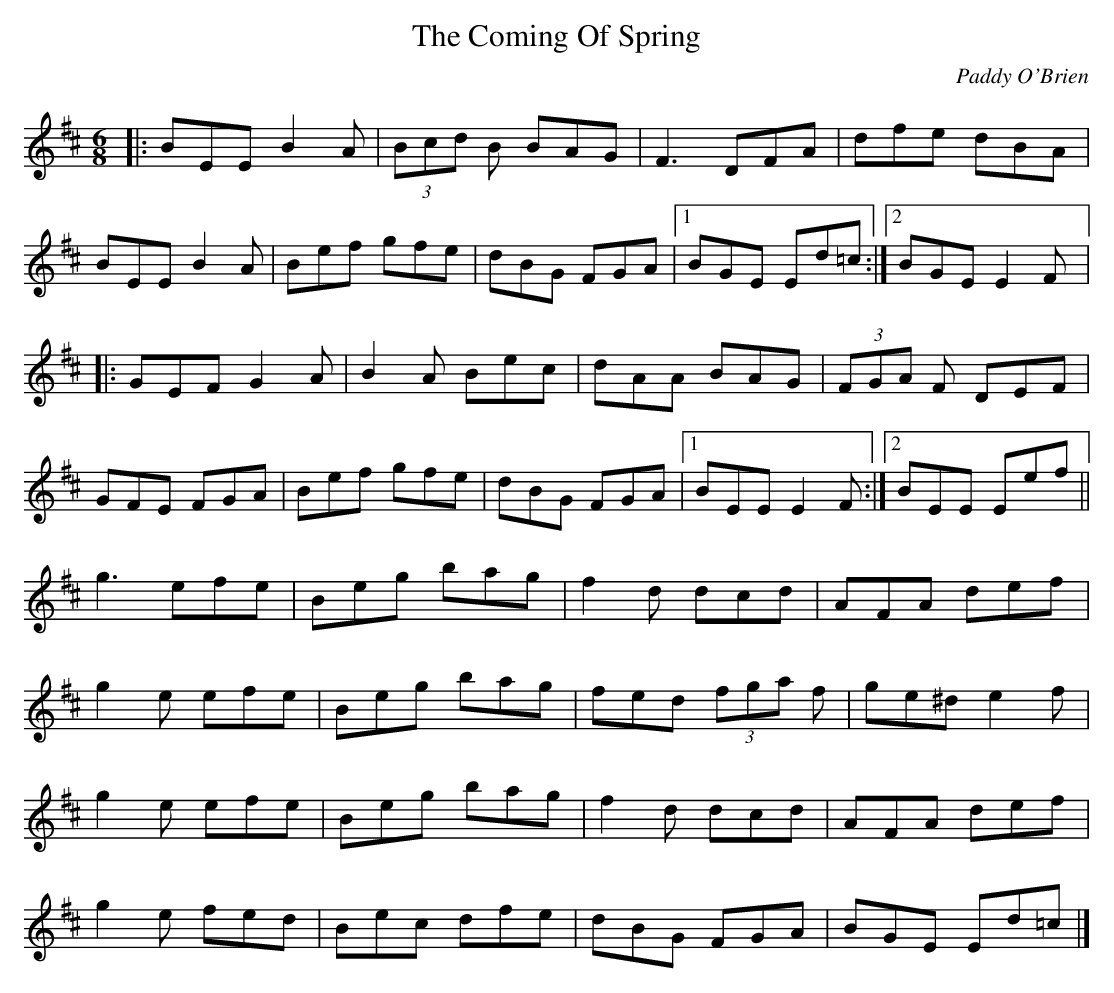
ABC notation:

X:1
T:The Coming Of Spring
C:Paddy O'Brien
M:6/8
L:1/8
K:Edor
|: BEE B2 A | (3Bcd B BAG | F3 DFA | dfe dBA |
BEE B2 A | Bef gfe | dBG FGA |1 BGE Ed=c :|2 BGE E2 F |:
GEF G2 A | B2 A Bec | dAA BAG | (3FGA F DEF |
GFE FGA | Bef gfe | dBG FGA |1 BEE E2 F :|2 BEE Eef ||
g3 efe | Beg bag | f2 d dcd | AFA def |
g2 e efe | Beg bag | fed (3fga f | ge^d e2 f |
g2 e efe | Beg bag | f2 d dcd | AFA def |
g2 e fed | Bec dfe | dBG FGA | BGE Ed=c |]
